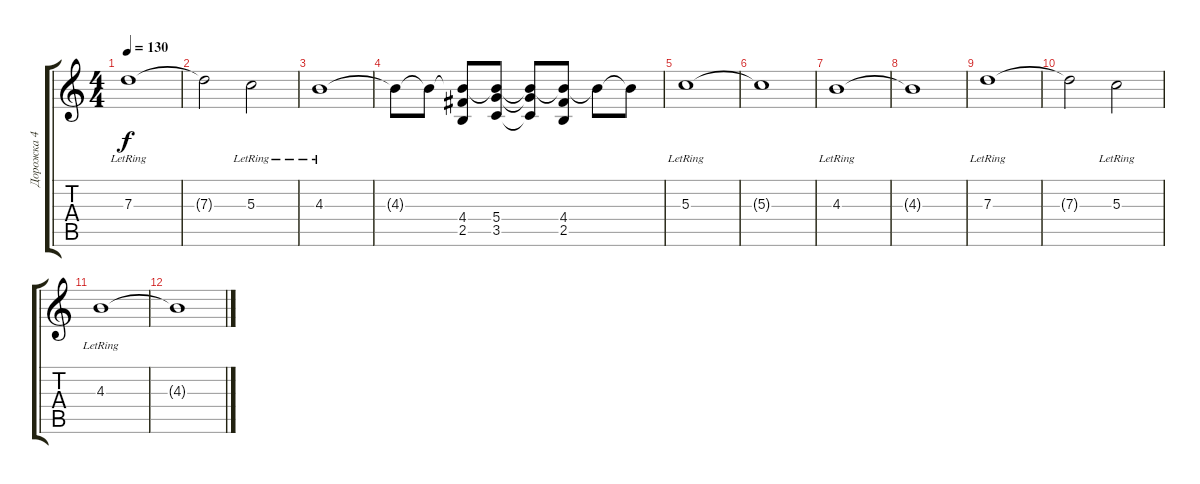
\track ("Дорожка 4" "Дорожка 4") {instrument acousticguitarsteel}
\staff {score tabs}
\tuning (E4 B3 G3 D3 A2 E2) {hide}
\ts (4 4)
\tempo 130
\clef g2
\ks c
7.3{lr}.1{dy f} |
7.3{t}.2 5.3{lr}.2 |
4.3{lr}.1 |
4.3{t}.8 4.3{t}.8 (4.3{t} 4.4 2.5).8 (4.3{t} 5.4 3.5).8 (4.3{t} 5.4{t} 3.5{t}).8 (4.3{t} 4.4 2.5).8 4.3{t}.8 4.3{t}.8 |
5.3{lr}.1 |
5.3{t}.1 |
4.3{lr}.1 |
4.3{t}.1 |
7.3{lr}.1 |
7.3{t}.2 5.3{lr}.2 |
4.3{lr}.1 |
4.3{t}.1
